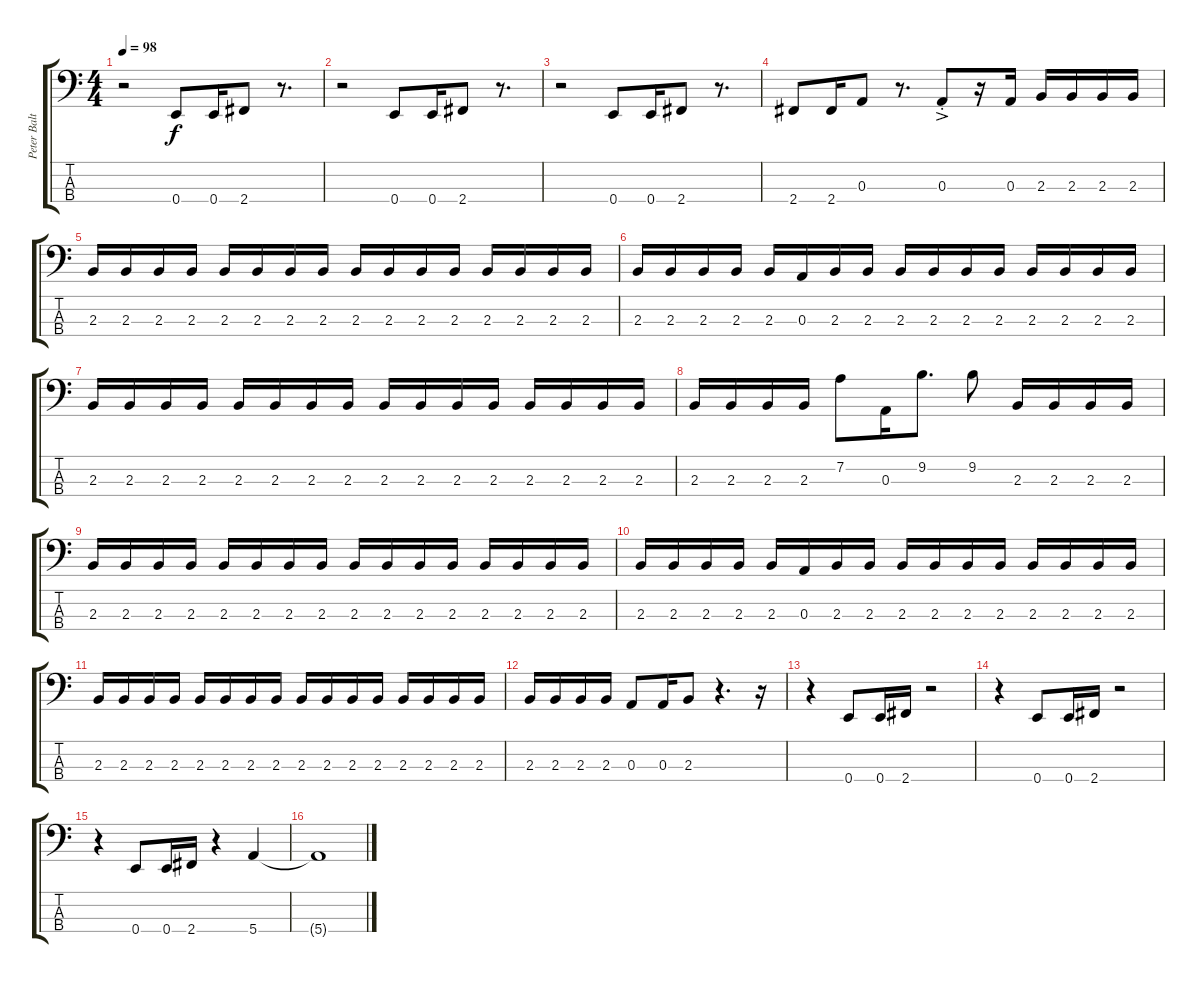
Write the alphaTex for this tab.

\track ("Peter Baltes" "Peter Balt") {instrument electricbassfinger}
\staff {score tabs}
\tuning (G2 D2 A1 E1) {hide}
\ts (4 4)
\tempo 98
\clef f4
\ks c
r.2{dy f} 0.4.8 0.4.16 2.4.8 r.8{d} |
r.2 0.4.8 0.4.16 2.4.8 r.8{d} |
r.2 0.4.8 0.4.16 2.4.8 r.8{d} |
2.4.8 2.4.16 0.3.8 r.8{d} 0.3{ac st}.8 r.16 0.3.16 2.3.16 2.3.16 2.3.16 2.3.16 |
2.3.16 2.3.16 2.3.16 2.3.16 2.3.16 2.3.16 2.3.16 2.3.16 2.3.16 2.3.16 2.3.16 2.3.16 2.3.16 2.3.16 2.3.16 2.3.16 |
2.3.16 2.3.16 2.3.16 2.3.16 2.3.16 0.3.16 2.3.16 2.3.16 2.3.16 2.3.16 2.3.16 2.3.16 2.3.16 2.3.16 2.3.16 2.3.16 |
2.3.16 2.3.16 2.3.16 2.3.16 2.3.16 2.3.16 2.3.16 2.3.16 2.3.16 2.3.16 2.3.16 2.3.16 2.3.16 2.3.16 2.3.16 2.3.16 |
2.3.16 2.3.16 2.3.16 2.3.16 7.2.8 0.3.16 9.2.8{d} 9.2.8 2.3.16 2.3.16 2.3.16 2.3.16 |
2.3.16 2.3.16 2.3.16 2.3.16 2.3.16 2.3.16 2.3.16 2.3.16 2.3.16 2.3.16 2.3.16 2.3.16 2.3.16 2.3.16 2.3.16 2.3.16 |
2.3.16 2.3.16 2.3.16 2.3.16 2.3.16 0.3.16 2.3.16 2.3.16 2.3.16 2.3.16 2.3.16 2.3.16 2.3.16 2.3.16 2.3.16 2.3.16 |
2.3.16 2.3.16 2.3.16 2.3.16 2.3.16 2.3.16 2.3.16 2.3.16 2.3.16 2.3.16 2.3.16 2.3.16 2.3.16 2.3.16 2.3.16 2.3.16 |
2.3.16 2.3.16 2.3.16 2.3.16 0.3.8 0.3.16 2.3.8 r.4{d} r.16 |
r.4 0.4.8 0.4.16 2.4.16 r.2 |
r.4 0.4.8 0.4.16 2.4.16 r.2 |
r.4 0.4.8 0.4.16 2.4.16 r.4 5.4.4 |
5.4{t}.1
